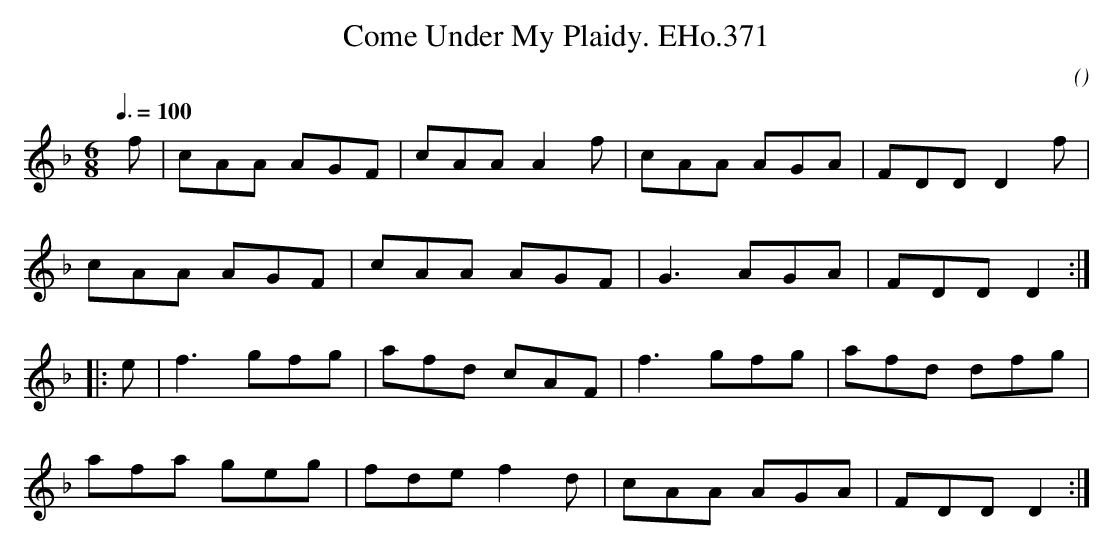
X:1
T:Come Under My Plaidy. EHo.371
M:6/8
L:1/8
Q:3/8=100
C:
O:
K:F
yf | cAA AGF | cAA A2f | cAA AGA | FDD D2f |
cAA AGF | cAA AGF | G3 AGA | FDD D2 :|
|: e | f3 gfg | afd cAF | f3 gfg | afd dfg |
afa geg | fde f2d | cAA AGA | FDD D2 :|
